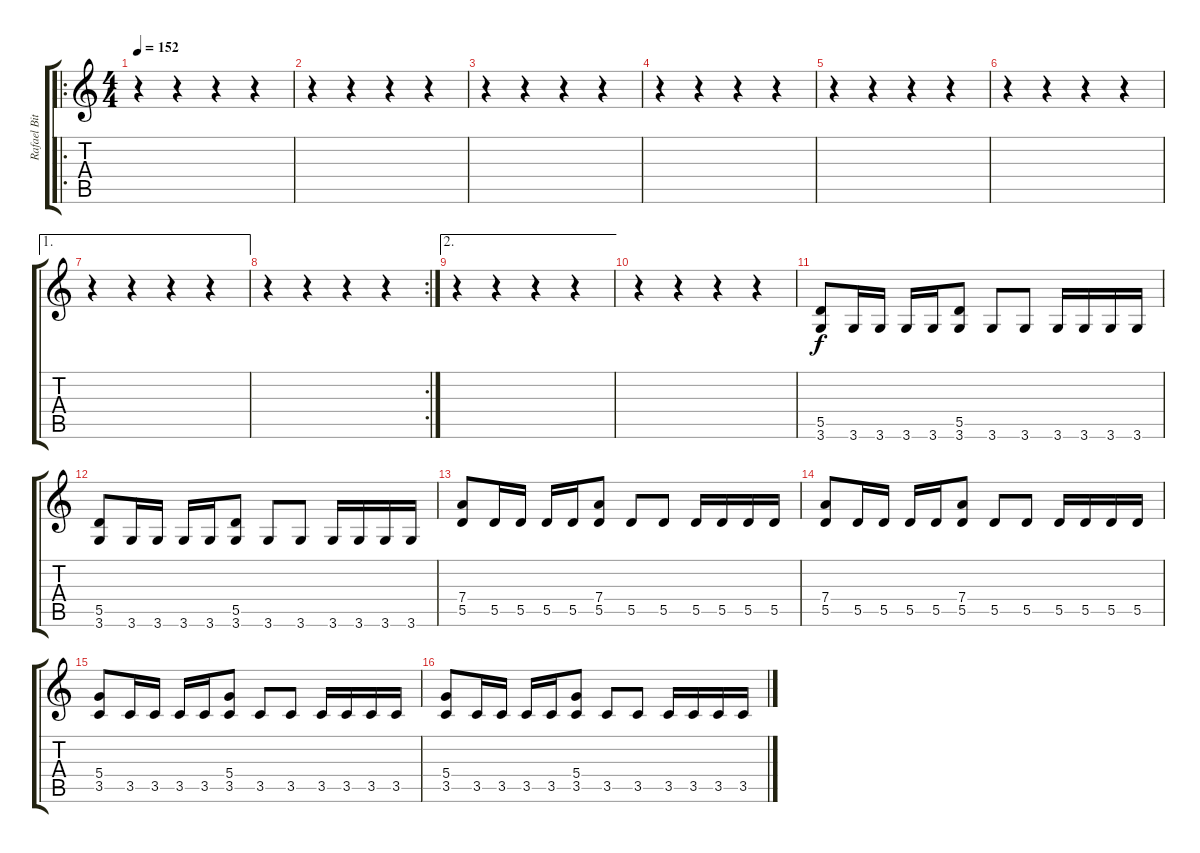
\track ("Rafael Bittencourt" "Rafael Bit") {instrument distortionguitar}
\staff {score tabs}
\tuning (E4 B3 G3 D3 A2 E2) {hide}
\ro
\ts (4 4)
\tempo 152
\clef g2
\ks c
r.4{dy f instrument distortionguitar} r.4 r.4 r.4 |
r.4 r.4 r.4 r.4 |
r.4 r.4 r.4 r.4 |
r.4 r.4 r.4 r.4 |
r.4 r.4 r.4 r.4 |
r.4 r.4 r.4 r.4 |
\ae 1
r.4 r.4 r.4 r.4 |
\rc 2
r.4 r.4 r.4 r.4 |
\ae 2
r.4 r.4 r.4 r.4 |
r.4 r.4 r.4 r.4 |
(5.5 3.6).8 3.6.16 3.6.16 3.6.16 3.6.16 (5.5 3.6).8 3.6.8 3.6.8 3.6.16 3.6.16 3.6.16 3.6.16 |
(5.5 3.6).8 3.6.16 3.6.16 3.6.16 3.6.16 (5.5 3.6).8 3.6.8 3.6.8 3.6.16 3.6.16 3.6.16 3.6.16 |
(7.4 5.5).8 5.5.16 5.5.16 5.5.16 5.5.16 (7.4 5.5).8 5.5.8 5.5.8 5.5.16 5.5.16 5.5.16 5.5.16 |
(7.4 5.5).8 5.5.16 5.5.16 5.5.16 5.5.16 (7.4 5.5).8 5.5.8 5.5.8 5.5.16 5.5.16 5.5.16 5.5.16 |
(5.4 3.5).8 3.5.16 3.5.16 3.5.16 3.5.16 (5.4 3.5).8 3.5.8 3.5.8 3.5.16 3.5.16 3.5.16 3.5.16 |
(5.4 3.5).8 3.5.16 3.5.16 3.5.16 3.5.16 (5.4 3.5).8 3.5.8 3.5.8 3.5.16 3.5.16 3.5.16 3.5.16
